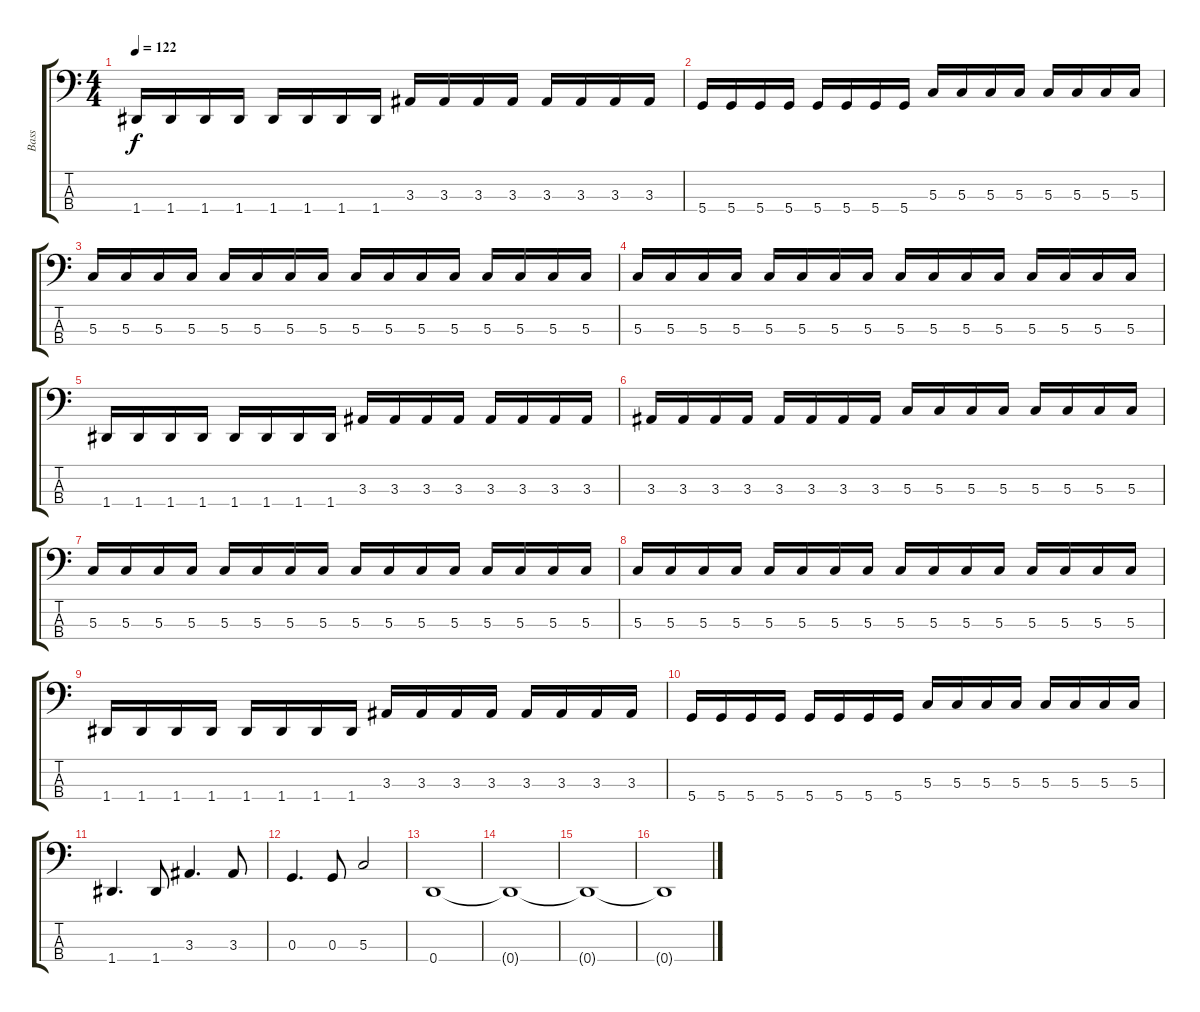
\track ("Bass" "Bass") {instrument electricbasspick}
\staff {score tabs}
\tuning (F2 C2 G1 D1) {hide}
\ts (4 4)
\tempo 122
\clef f4
\ks c
1.4.16{dy f} 1.4.16 1.4.16 1.4.16 1.4.16 1.4.16 1.4.16 1.4.16 3.3.16 3.3.16 3.3.16 3.3.16 3.3.16 3.3.16 3.3.16 3.3.16 |
5.4.16 5.4.16 5.4.16 5.4.16 5.4.16 5.4.16 5.4.16 5.4.16 5.3.16 5.3.16 5.3.16 5.3.16 5.3.16 5.3.16 5.3.16 5.3.16 |
5.3.16 5.3.16 5.3.16 5.3.16 5.3.16 5.3.16 5.3.16 5.3.16 5.3.16 5.3.16 5.3.16 5.3.16 5.3.16 5.3.16 5.3.16 5.3.16 |
5.3.16 5.3.16 5.3.16 5.3.16 5.3.16 5.3.16 5.3.16 5.3.16 5.3.16 5.3.16 5.3.16 5.3.16 5.3.16 5.3.16 5.3.16 5.3.16 |
1.4.16 1.4.16 1.4.16 1.4.16 1.4.16 1.4.16 1.4.16 1.4.16 3.3.16 3.3.16 3.3.16 3.3.16 3.3.16 3.3.16 3.3.16 3.3.16 |
3.3.16 3.3.16 3.3.16 3.3.16 3.3.16 3.3.16 3.3.16 3.3.16 5.3.16 5.3.16 5.3.16 5.3.16 5.3.16 5.3.16 5.3.16 5.3.16 |
5.3.16 5.3.16 5.3.16 5.3.16 5.3.16 5.3.16 5.3.16 5.3.16 5.3.16 5.3.16 5.3.16 5.3.16 5.3.16 5.3.16 5.3.16 5.3.16 |
5.3.16 5.3.16 5.3.16 5.3.16 5.3.16 5.3.16 5.3.16 5.3.16 5.3.16 5.3.16 5.3.16 5.3.16 5.3.16 5.3.16 5.3.16 5.3.16 |
1.4.16 1.4.16 1.4.16 1.4.16 1.4.16 1.4.16 1.4.16 1.4.16 3.3.16 3.3.16 3.3.16 3.3.16 3.3.16 3.3.16 3.3.16 3.3.16 |
5.4.16 5.4.16 5.4.16 5.4.16 5.4.16 5.4.16 5.4.16 5.4.16 5.3.16 5.3.16 5.3.16 5.3.16 5.3.16 5.3.16 5.3.16 5.3.16 |
1.4.4{d} 1.4.8 3.3.4{d} 3.3.8 |
0.3.4{d} 0.3.8 5.3.2 |
0.4.1 |
0.4{t}.1{volume 12} |
0.4{t}.1 |
0.4{t}.1{volume 6}
